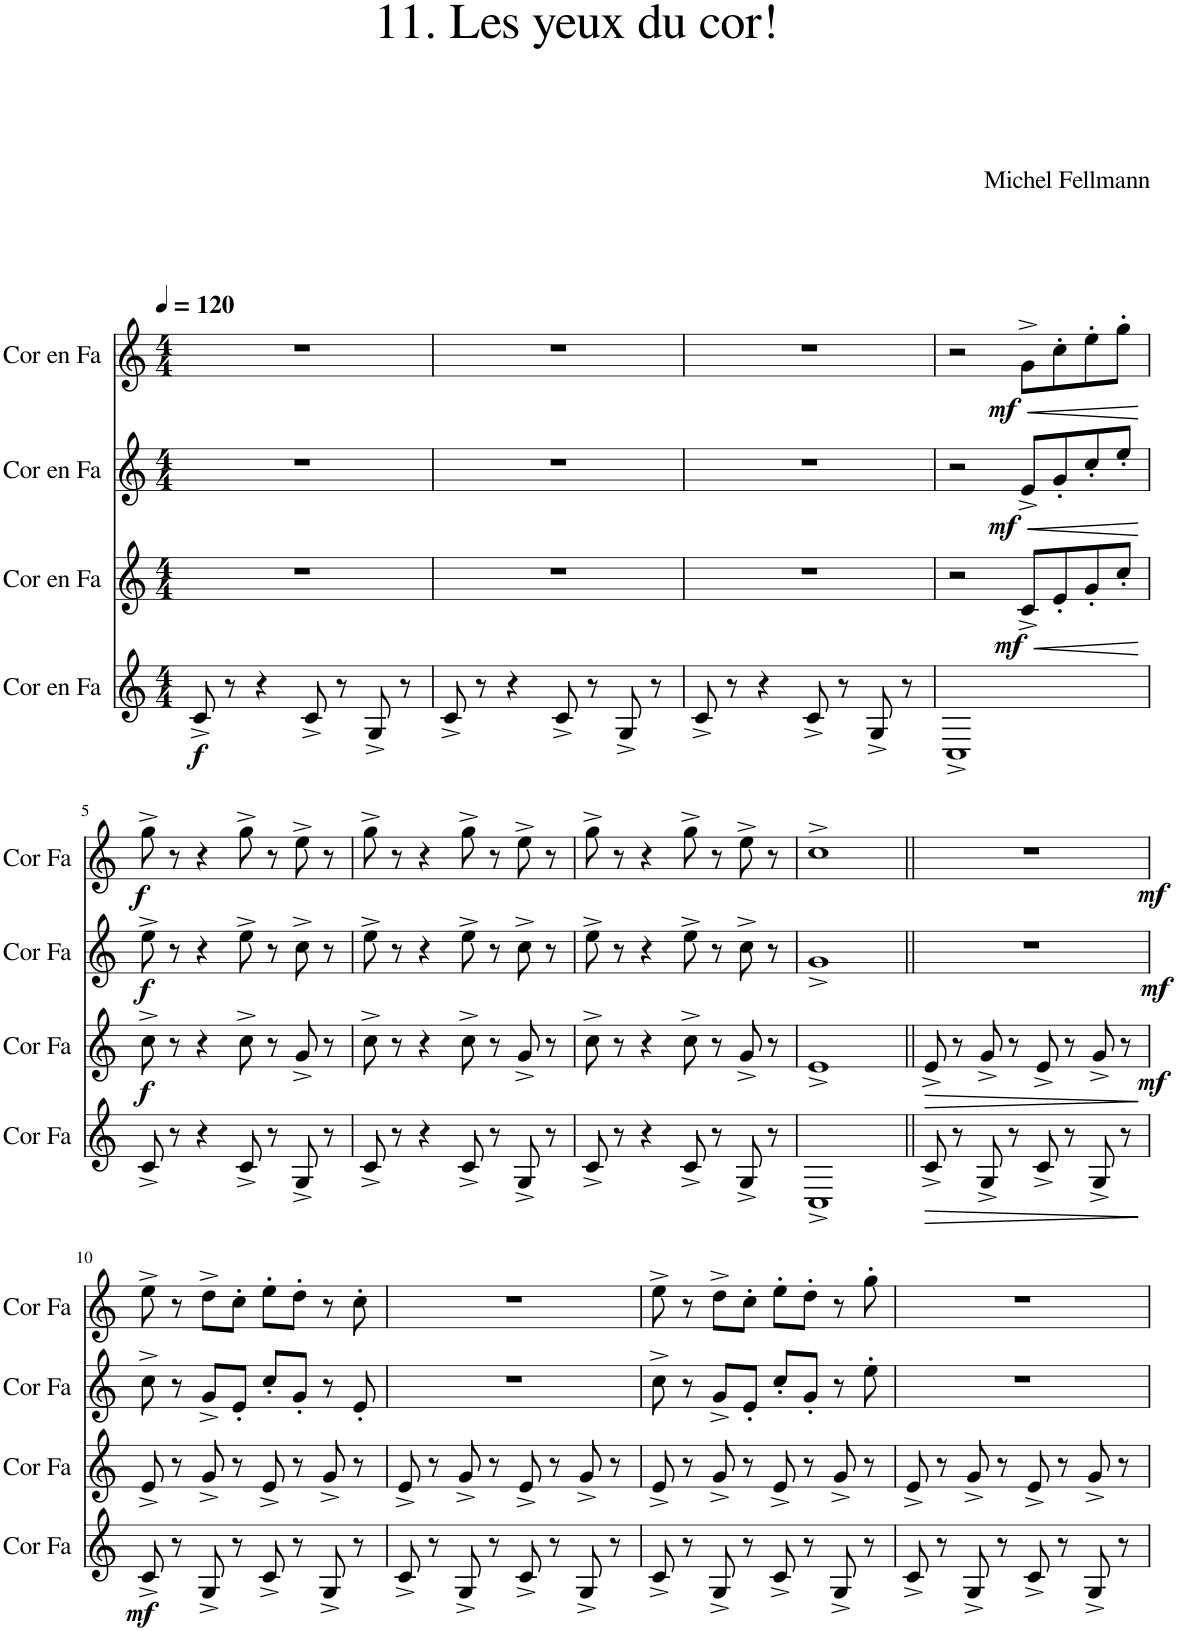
**kern	**dynam	**kern	**dynam	**kern	**dynam	**kern	**dynam
*part4	*part4	*part3	*part3	*part2	*part2	*part1	*part1
*staff4	*staff4	*staff3	*staff3	*staff2	*staff2	*staff1	*staff1
*I"Cor en Fa	*	*I"Cor en Fa	*	*I"Cor en Fa	*	*I"Cor en Fa	*
*I'Cor Fa	*	*I'Cor Fa	*	*I'Cor Fa	*	*I'Cor Fa	*
*clefG2	*	*clefG2	*	*clefG2	*	*clefG2	*
*Trd4c7	*	*Trd4c7	*	*Trd4c7	*	*Trd4c7	*
*k[]	*	*k[]	*	*k[]	*	*k[]	*
*M4/4	*	*M4/4	*	*M4/4	*	*M4/4	*
*MM120	*	*MM120	*	*MM120	*	*MM120	*
=1	=1	=1	=1	=1	=1	=1	=1
!	!LO:DY:b	!	!	!	!	!	!
8c^/	f	1r	.	1r	.	1r	.
8r	.	.	.	.	.	.	.
4r	.	.	.	.	.	.	.
8c^/	.	.	.	.	.	.	.
8r	.	.	.	.	.	.	.
8G^/	.	.	.	.	.	.	.
8r	.	.	.	.	.	.	.
=2	=2	=2	=2	=2	=2	=2	=2
8c^/	.	1r	.	1r	.	1r	.
8r	.	.	.	.	.	.	.
4r	.	.	.	.	.	.	.
8c^/	.	.	.	.	.	.	.
8r	.	.	.	.	.	.	.
8G^/	.	.	.	.	.	.	.
8r	.	.	.	.	.	.	.
=3	=3	=3	=3	=3	=3	=3	=3
8c^/	.	1r	.	1r	.	1r	.
8r	.	.	.	.	.	.	.
4r	.	.	.	.	.	.	.
8c^/	.	.	.	.	.	.	.
8r	.	.	.	.	.	.	.
8G^/	.	.	.	.	.	.	.
8r	.	.	.	.	.	.	.
=4	=4	=4	=4	=4	=4	=4	=4
1C^	.	2r	.	2r	.	2r	.
!	!	!	!LO:HP:b	!	!LO:HP:b	!	!LO:HP:b
!	!	!	!LO:DY:n=1:b	!	!LO:DY:n=1:b	!	!LO:DY:n=1:b
.	.	8c^/L	< mf	8e^/L	< mf	8g^\L	< mf
.	.	8e'/	.	8g'/	.	8cc'\	.
.	.	8g'/	.	8cc'/	.	8ee'\	.
.	.	8cc'/J	.	8ee'/J	.	8gg'\J	.
.	.	.	[	.	[	.	[
!!LO:LB:g=z
=5	=5	=5	=5	=5	=5	=5	=5
!	!	!	!LO:DY:b	!	!LO:DY:b	!	!LO:DY:b
8c^/	.	8cc^\	f	8ee^\	f	8gg^\	f
8r	.	8r	.	8r	.	8r	.
4r	.	4r	.	4r	.	4r	.
8c^/	.	8cc^\	.	8ee^\	.	8gg^\	.
8r	.	8r	.	8r	.	8r	.
8G^/	.	8g^/	.	8cc^\	.	8ee^\	.
8r	.	8r	.	8r	.	8r	.
=6	=6	=6	=6	=6	=6	=6	=6
8c^/	.	8cc^\	.	8ee^\	.	8gg^\	.
8r	.	8r	.	8r	.	8r	.
4r	.	4r	.	4r	.	4r	.
8c^/	.	8cc^\	.	8ee^\	.	8gg^\	.
8r	.	8r	.	8r	.	8r	.
8G^/	.	8g^/	.	8cc^\	.	8ee^\	.
8r	.	8r	.	8r	.	8r	.
=7	=7	=7	=7	=7	=7	=7	=7
8c^/	.	8cc^\	.	8ee^\	.	8gg^\	.
8r	.	8r	.	8r	.	8r	.
4r	.	4r	.	4r	.	4r	.
8c^/	.	8cc^\	.	8ee^\	.	8gg^\	.
8r	.	8r	.	8r	.	8r	.
8G^/	.	8g^/	.	8cc^\	.	8ee^\	.
8r	.	8r	.	8r	.	8r	.
=8	=8	=8	=8	=8	=8	=8	=8
1C^	.	1e^	.	1g^	.	1cc^	.
=9||	=9||	=9||	=9||	=9||	=9||	=9||	=9||
!	!LO:HP:b	!	!LO:HP:b	!	!LO:DY:b	!	!LO:DY:b
8c^/	>	8e^/	>	1r	mf	1r	mf
8r	.	8r	.	.	.	.	.
8G^/	.	8g^/	.	.	.	.	.
8r	.	8r	.	.	.	.	.
8c^/	.	8e^/	.	.	.	.	.
8r	.	8r	.	.	.	.	.
8G^/	.	8g^/	.	.	.	.	.
!	!	!	!LO:DY:b	!	!	!	!
8r	.	8r	mf	.	.	.	.
.	]	.	]	.	.	.	.
!!LO:LB:g=z
=10	=10	=10	=10	=10	=10	=10	=10
!	!LO:DY:b	!	!	!	!	!	!
8c^/	mf	8e^/	.	8cc^\	.	8ee^\	.
8r	.	8r	.	8r	.	8r	.
8G^/	.	8g^/	.	8g^/L	.	8dd^\L	.
8r	.	8r	.	8e'/J	.	8cc'\J	.
8c^/	.	8e^/	.	8cc'/L	.	8ee'\L	.
8r	.	8r	.	8g'/J	.	8dd'\J	.
8G^/	.	8g^/	.	8r	.	8r	.
8r	.	8r	.	8e'/	.	8cc'\	.
=11	=11	=11	=11	=11	=11	=11	=11
8c^/	.	8e^/	.	1r	.	1r	.
8r	.	8r	.	.	.	.	.
8G^/	.	8g^/	.	.	.	.	.
8r	.	8r	.	.	.	.	.
8c^/	.	8e^/	.	.	.	.	.
8r	.	8r	.	.	.	.	.
8G^/	.	8g^/	.	.	.	.	.
8r	.	8r	.	.	.	.	.
=12	=12	=12	=12	=12	=12	=12	=12
8c^/	.	8e^/	.	8cc^\	.	8ee^\	.
8r	.	8r	.	8r	.	8r	.
8G^/	.	8g^/	.	8g^/L	.	8dd^\L	.
8r	.	8r	.	8e'/J	.	8cc'\J	.
8c^/	.	8e^/	.	8cc'/L	.	8ee'\L	.
8r	.	8r	.	8g'/J	.	8dd'\J	.
8G^/	.	8g^/	.	8r	.	8r	.
8r	.	8r	.	8ee'\	.	8gg'\	.
=13	=13	=13	=13	=13	=13	=13	=13
8c^/	.	8e^/	.	1r	.	1r	.
8r	.	8r	.	.	.	.	.
8G^/	.	8g^/	.	.	.	.	.
8r	.	8r	.	.	.	.	.
8c^/	.	8e^/	.	.	.	.	.
8r	.	8r	.	.	.	.	.
8G^/	.	8g^/	.	.	.	.	.
8r	.	8r	.	.	.	.	.
=	=	=	=	=	=	=	=
*-	*-	*-	*-	*-	*-	*-	*-
